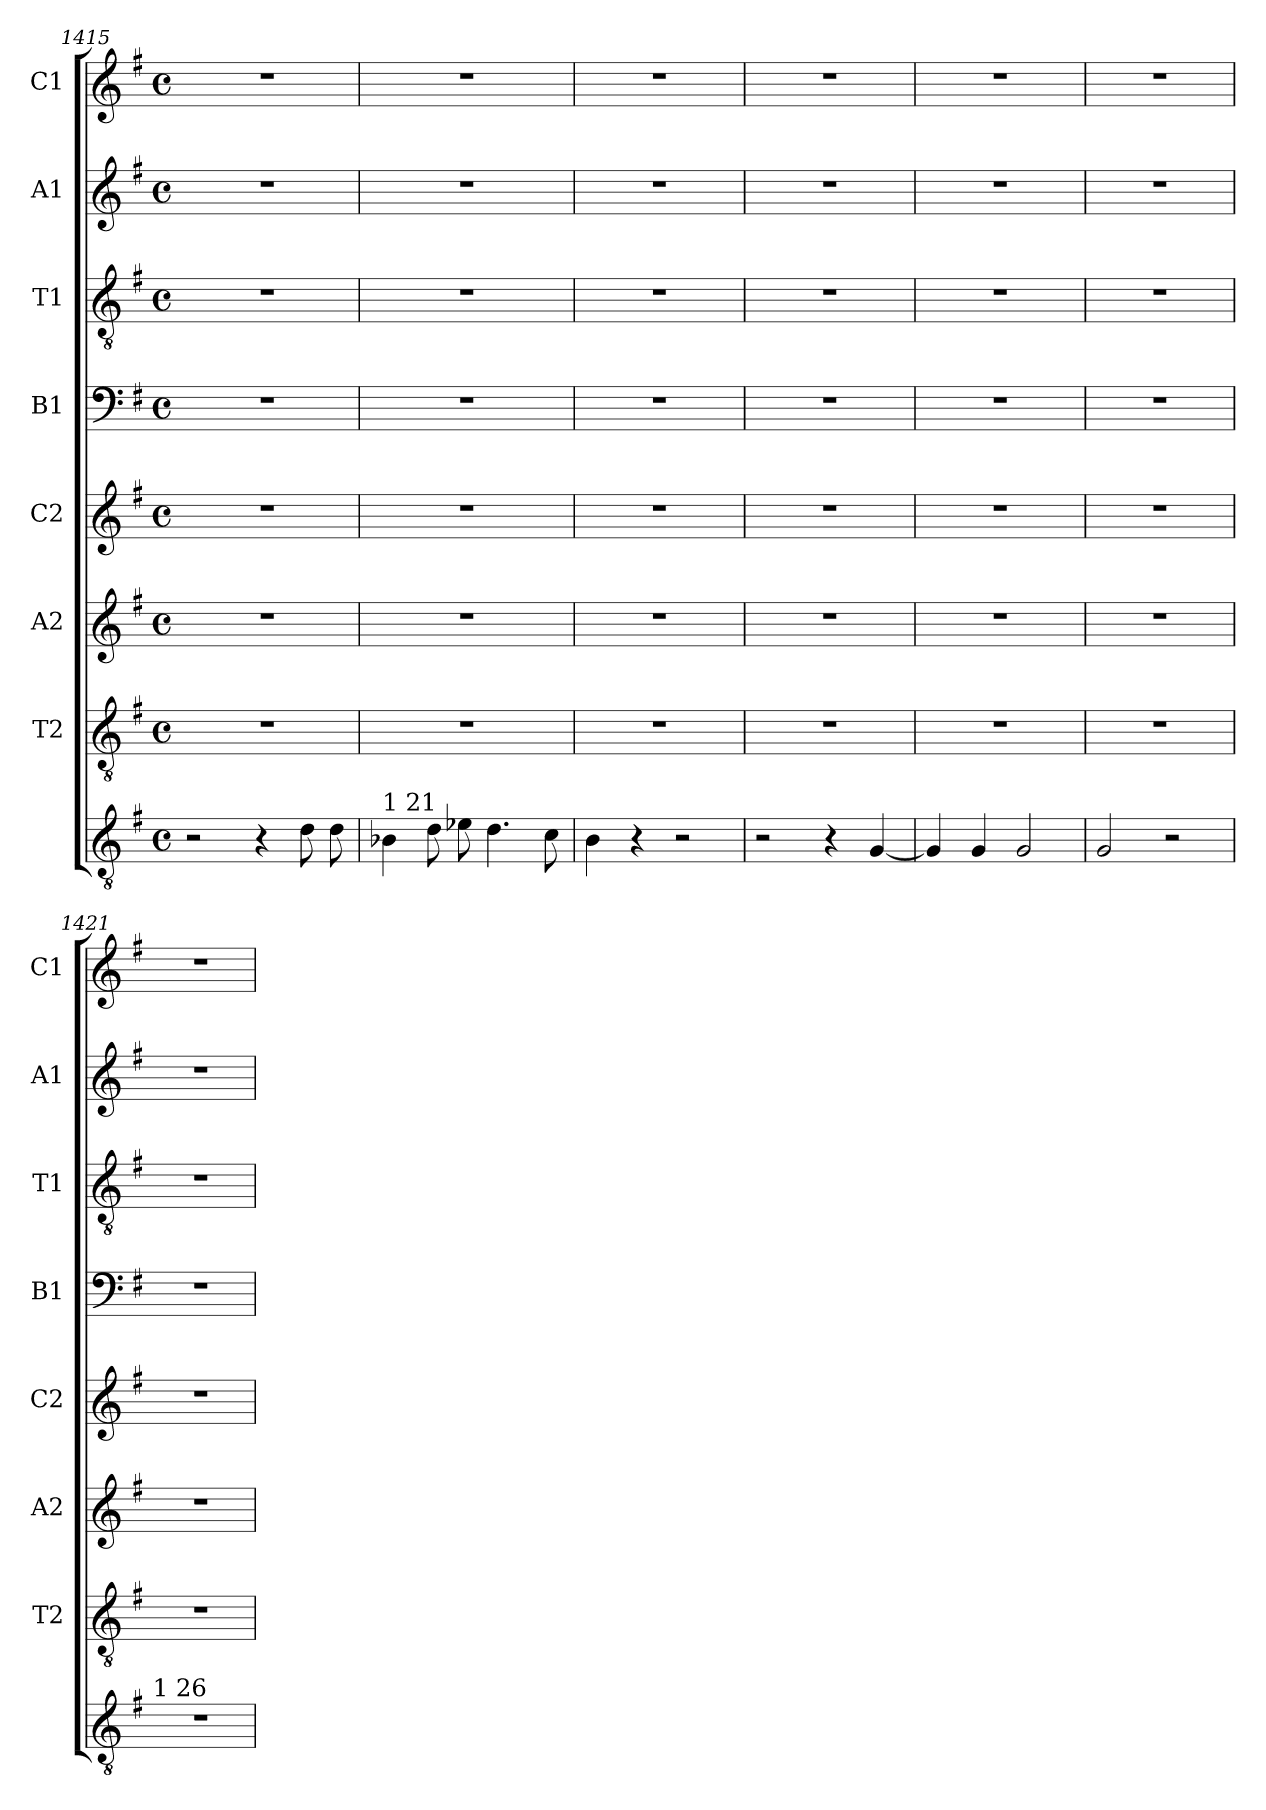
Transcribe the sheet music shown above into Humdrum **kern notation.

**kern	**kern	**kern	**kern	**kern	**kern	**kern	**kern
*part8	*part7	*part6	*part5	*part4	*part3	*part2	*part1
*staff8	*staff7	*staff6	*staff5	*staff4	*staff3	*staff2	*staff1
*	*I"T2	*I"A2	*I"C2	*I"B1	*I"T1	*I"A1	*I"C1
*	*I'T2	*I'A2	*I'C2	*I'B1	*I'T1	*I'A1	*I'C1
*clefGv2	*clefGv2	*clefG2	*clefG2	*clefF4	*clefGv2	*clefG2	*clefG2
*k[f#]	*k[f#]	*k[f#]	*k[f#]	*k[f#]	*k[f#]	*k[f#]	*k[f#]
*G:	*G:	*G:	*G:	*G:	*G:	*G:	*G:
*M4/4	*M4/4	*M4/4	*M4/4	*M4/4	*M4/4	*M4/4	*M4/4
*met(c)	*met(c)	*met(c)	*met(c)	*met(c)	*met(c)	*met(c)	*met(c)
=1415	=1415	=1415	=1415	=1415	=1415	=1415	=1415
2r	1r	1r	1r	1r	1r	1r	1r
4r	.	.	.	.	.	.	.
8d\	.	.	.	.	.	.	.
8d\	.	.	.	.	.	.	.
!!LO:LB:g=z
=1416	=1416	=1416	=1416	=1416	=1416	=1416	=1416
!LO:TX:a:t=1 21	!	!	!	!	!	!	!
4B-X\	1r	1r	1r	1r	1r	1r	1r
8d\	.	.	.	.	.	.	.
8e-X\	.	.	.	.	.	.	.
4.d\	.	.	.	.	.	.	.
8c\	.	.	.	.	.	.	.
=1417	=1417	=1417	=1417	=1417	=1417	=1417	=1417
4B\	1r	1r	1r	1r	1r	1r	1r
4r	.	.	.	.	.	.	.
2r	.	.	.	.	.	.	.
=1418	=1418	=1418	=1418	=1418	=1418	=1418	=1418
2r	1r	1r	1r	1r	1r	1r	1r
4r	.	.	.	.	.	.	.
[<4G/	.	.	.	.	.	.	.
=1419	=1419	=1419	=1419	=1419	=1419	=1419	=1419
4G/]	1r	1r	1r	1r	1r	1r	1r
4G/	.	.	.	.	.	.	.
2G/	.	.	.	.	.	.	.
=1420	=1420	=1420	=1420	=1420	=1420	=1420	=1420
2G/	1r	1r	1r	1r	1r	1r	1r
2r	.	.	.	.	.	.	.
!!LO:LB:g=z
=1421	=1421	=1421	=1421	=1421	=1421	=1421	=1421
!LO:TX:a:t=1 26	!	!	!	!	!	!	!
1r	1r	1r	1r	1r	1r	1r	1r
=	=	=	=	=	=	=	=
*-	*-	*-	*-	*-	*-	*-	*-
